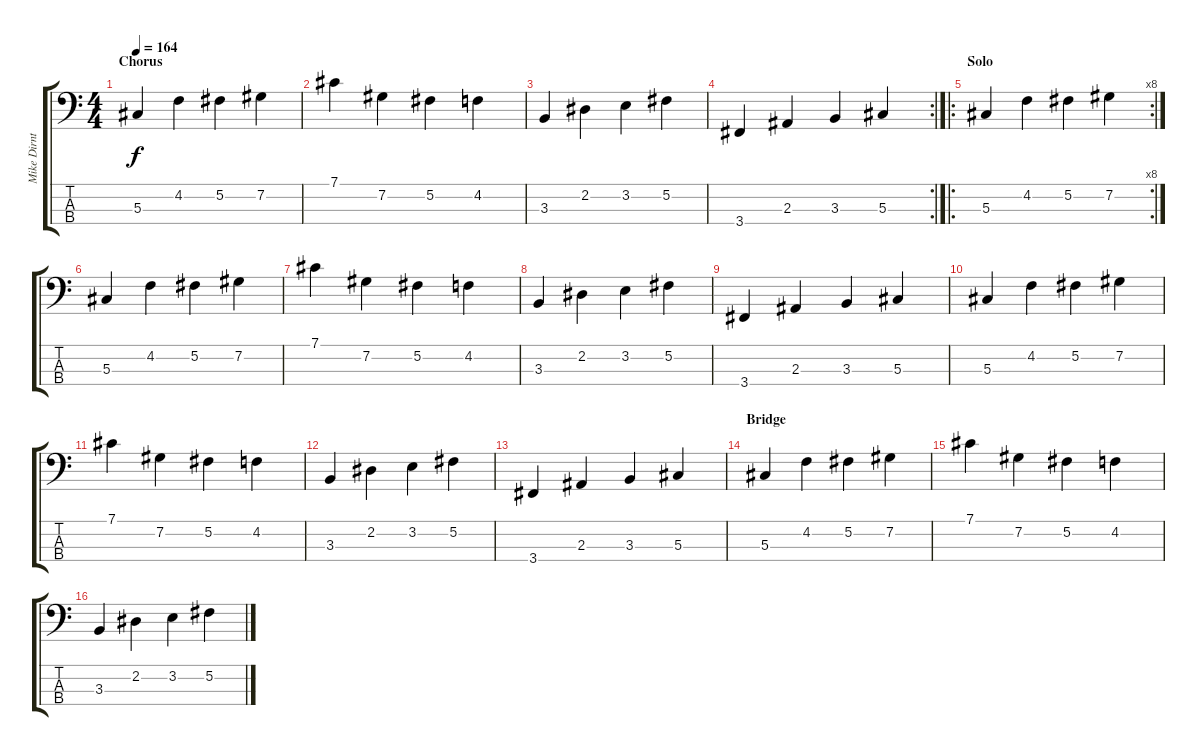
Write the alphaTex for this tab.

\track ("Mike Dirnt" "Mike Dirnt") {instrument electricbasspick}
\staff {score tabs}
\tuning (Gb2 Db2 Ab1 Eb1) {hide}
\ts (4 4)
\section ("" "Chorus")
\tempo 164
\clef f4
\ks c
5.3.4{dy f instrument electricbasspick} 4.2.4 5.2.4 7.2.4 |
7.1.4 7.2.4 5.2.4 4.2.4 |
3.3.4 2.2.4 3.2.4 5.2.4 |
\rc 2
3.4.4 2.3.4 3.3.4 5.3.4 |
\ro
\rc 8
\section ("" "Solo")
5.3.4 4.2.4 5.2.4 7.2.4 |
5.3.4 4.2.4 5.2.4 7.2.4 |
7.1.4 7.2.4 5.2.4 4.2.4 |
3.3.4 2.2.4 3.2.4 5.2.4 |
3.4.4 2.3.4 3.3.4 5.3.4 |
5.3.4 4.2.4 5.2.4 7.2.4 |
7.1.4 7.2.4 5.2.4 4.2.4 |
3.3.4 2.2.4 3.2.4 5.2.4 |
3.4.4 2.3.4 3.3.4 5.3.4 |
\section ("" "Bridge")
5.3.4 4.2.4 5.2.4 7.2.4 |
7.1.4 7.2.4 5.2.4 4.2.4 |
3.3.4 2.2.4 3.2.4 5.2.4
